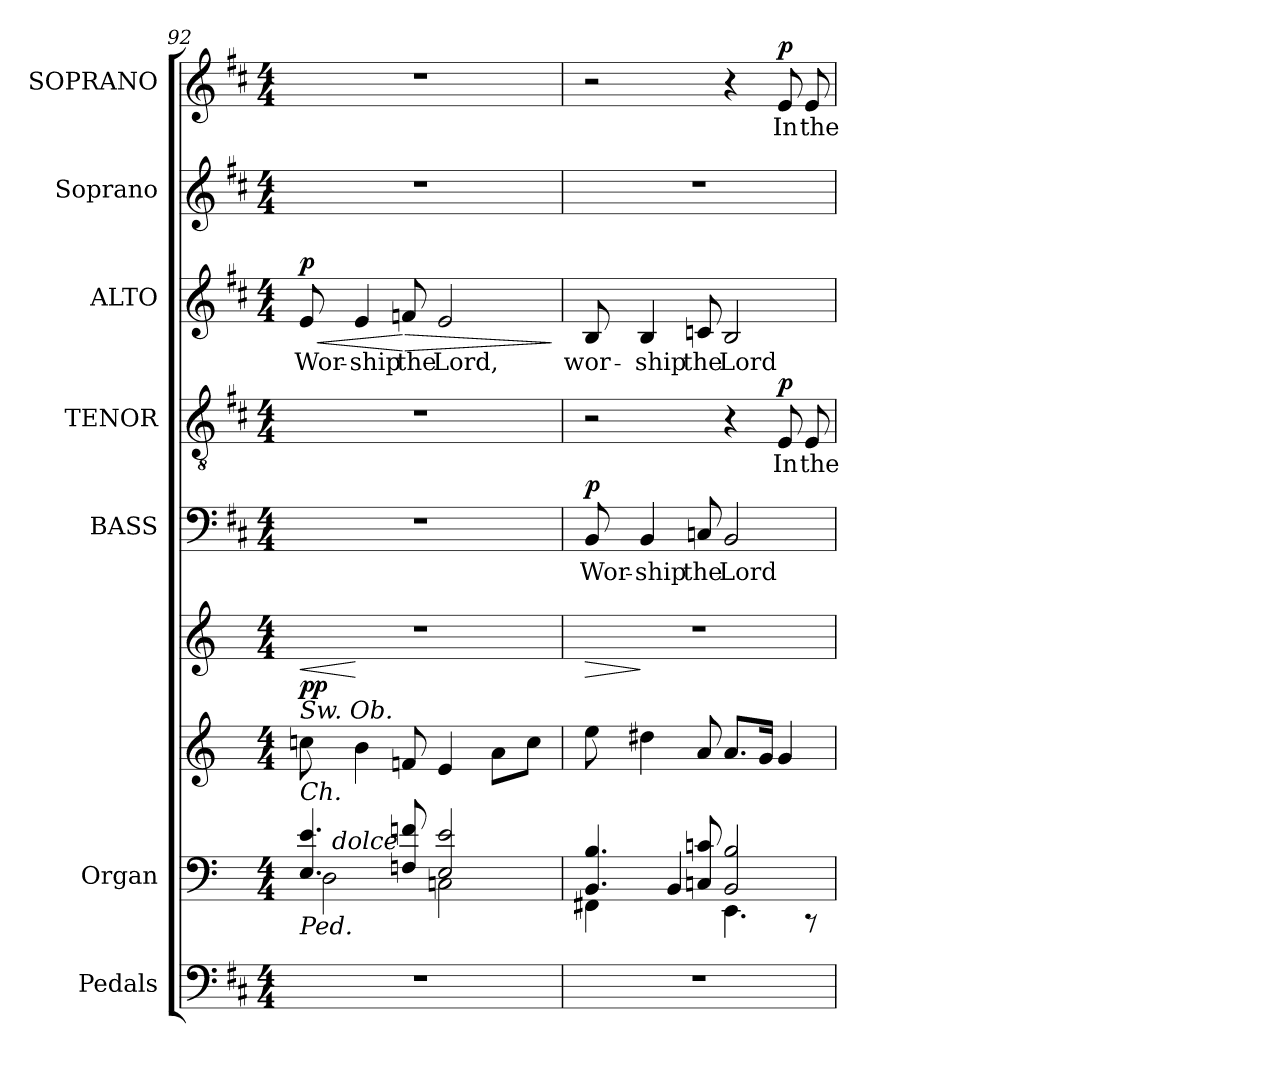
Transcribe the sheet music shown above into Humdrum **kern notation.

**kern	**kern	**kern	**kern	**dynam	**kern	**text	**dynam	**kern	**text	**dynam	**kern	**text	**dynam	**kern	**kern	**text	**dynam
*part7	*part6	*part6	*part6	*part6	*part5	*part5	*part5	*part4	*part4	*part4	*part3	*part3	*part3	*part2	*part1	*part1	*part1
*staff9	*staff8	*staff7	*staff6	*staff6/7/8	*staff5	*staff5	*staff5	*staff4	*staff4	*staff4	*staff3	*staff3	*staff3	*staff2	*staff1	*staff1	*staff1
*I"Pedals	*I"Organ	*	*	*	*I"BASS	*	*	*I"TENOR	*	*	*I"ALTO	*	*	*I"Soprano	*I"SOPRANO	*	*
*I'Ped.	*I'Org.	*	*	*	*I'B.	*	*	*I'T.	*	*	*I'A.	*	*	*I'S.	*I'S.	*	*
*clefF4	*clefF4	*clefG2	*clefG2	*	*clefF4	*	*	*clefGv2	*	*	*clefG2	*	*	*clefG2	*clefG2	*	*
*	*	*	*	*	*	*	*	*ITrd7c12	*	*	*	*	*	*	*	*	*
*k[f#c#]	*k[]	*k[]	*k[]	*	*k[f#c#]	*	*	*k[f#c#]	*	*	*k[f#c#]	*	*	*k[f#c#]	*k[f#c#]	*	*
*D:	*C:	*C:	*C:	*	*D:	*	*	*D:	*	*	*D:	*	*	*D:	*D:	*	*
*M4/4	*M4/4	*M4/4	*M4/4	*	*M4/4	*	*	*M4/4	*	*	*M4/4	*	*	*M4/4	*M4/4	*	*
=92	=92	=92	=92	=92	=92	=92	=92	=92	=92	=92	=92	=92	=92	=92	=92	=92	=92
*	*^	*	*	*	*	*	*	*	*	*	*	*	*	*	*	*	*
!	!	!	!	!	!LO:HP:b	!	!	!	!	!	!	!	!	!	!	!	!	!
!	!	!	!LO:TX:a:i:t=Sw. Ob.	!	!	!	!	!	!	!	!	!	!	!	!	!	!	!
!	!LO:TX:a:i:t=Ch.	!	!	!	!	!	!	!	!	!	!	!	!	!	!	!	!	!
!	!LO:TX:b:i:t=Ped.	!	!	!	!	!	!	!	!	!	!	!	!	!	!	!	!	!
!	!	!	!	!	!	!	!	!	!	!	!	!	!LO:LY:b:color=#000000	!LO:HP:b	!	!	!	!
*	*	*^	*	*	*	*	*	*	*	*	*	*	*	*	*	*	*	*
1r	4.Ei/ 4.ei	2Di\	16ryy	8ccni\	1r	< pp	1r	.	.	1r	.	.	8ei/	Wor-	< p	1r	1r	.	.
.	.	.	128ryy	.	.	.	.	.	.	.	.	.	.	.	.	.	.	.	.
!	!	!	!LO:TX:a:i:t=dolce	!	!	!	!	!	!	!	!	!	!	!	!	!	!	!	!
.	.	.	2ryy	.	.	.	.	.	.	.	.	.	.	.	.	.	.	.	.
!	!	!	!	!	!	!	!	!	!	!	!	!	!	!LO:LY:b:color=#000000	!	!	!	!	!
.	.	.	.	4bi\	.	[	.	.	.	.	.	.	4ei/	-ship	.	.	.	.	.
!	!	!	!	!	!	!	!	!	!	!	!	!	!	!LO:LY:b:color=#000000	!LO:HP:n=1:b	!	!	!	!
.	8Fni/ 8fni	.	.	8fni/	.	.	.	.	.	.	.	.	8fni/	the	[ >	.	.	.	.
!	!	!	!	!	!	!	!	!	!	!	!	!	!	!LO:LY:b:color=#000000	!	!	!	!	!
.	2Ei/ 2ei	2Cni\	.	4ei/	.	.	.	.	.	.	.	.	2ei/	Lord,	.	.	.	.	.
.	.	.	4ryy	.	.	.	.	.	.	.	.	.	.	.	.	.	.	.	.
.	.	.	.	8ai\L	.	.	.	.	.	.	.	.	.	.	.	.	.	.	.
.	.	.	8ryy	.	.	.	.	.	.	.	.	.	.	.	.	.	.	.	.
.	.	.	.	8cci\J	.	.	.	.	.	.	.	.	.	.	.	.	.	.	.
.	.	.	32..ryy	.	.	.	.	.	.	.	.	.	.	.	.	.	.	.	.
.	.	.	.	.	.	.	.	.	.	.	.	.	.	.	]	.	.	.	.
=93	=93	=93	=93	=93	=93	=93	=93	=93	=93	=93	=93	=93	=93	=93	=93	=93	=93	=93	=93
!	!	!	!	!	!	!LO:HP:b	!	!	!	!	!	!	!	!	!	!	!	!	!
*	*	*v	*v	*	*	*	*	*	*	*	*	*	*	*	*	*	*	*	*
*	*	*^	*	*	*	*	*	*	*	*	*	*	*	*	*	*	*	*
!	!	!	!	!	!	!	!	!LO:LY:b:color=#000000	!	!	!	!	!	!	!	!	!	!	!
*	*	*v	*v	*	*	*	*	*	*	*	*	*	*	*	*	*	*	*	*
*	*	*^	*	*	*	*	*	*	*	*	*	*	*	*	*	*	*	*
!	!	!	!	!	!	!	!	!	!	!	!	!	!	!LO:LY:b:color=#000000	!	!	!	!	!
*	*	*v	*v	*	*	*	*	*	*	*	*	*	*	*	*	*	*	*	*
1r	4.BBi/ 4.Bi	4FF#Xi\	8eei\	1r	>	8BBi/	Wor-	p	2r	.	.	8Bi/	wor-	.	1r	2r	.	.
!	!	!	!	!	!	!	!LO:LY:b:color=#000000	!	!	!	!	!	!	!	!	!	!	!
!	!	!	!	!	!	!	!	!	!	!	!	!	!LO:LY:b:color=#000000	!	!	!	!	!
.	.	.	4dd#Xi\	.	]	4BBi/	-ship	.	.	.	.	4Bi/	-ship	.	.	.	.	.
.	.	4BBi/	.	.	.	.	.	.	.	.	.	.	.	.	.	.	.	.
!	!	!	!	!	!	!	!LO:LY:b:color=#000000	!	!	!	!	!	!	!	!	!	!	!
!	!	!	!	!	!	!	!	!	!	!	!	!	!LO:LY:b:color=#000000	!	!	!	!	!
.	8Cni/ 8cni	.	8ai/	.	.	8Cni/	the	.	.	.	.	8cni/	the	.	.	.	.	.
!	!	!	!	!	!	!	!LO:LY:b:color=#000000	!	!	!	!	!	!	!	!	!	!	!
!	!	!	!	!	!	!	!	!	!	!	!	!	!LO:LY:b:color=#000000	!	!	!	!	!
.	2BBi/ 2Bi	4.EEi\	8.ai/L	.	.	2BBi/	Lord	.	4r	.	.	2Bi/	Lord	.	.	4r	.	.
.	.	.	16gi/Jk	.	.	.	.	.	.	.	.	.	.	.	.	.	.	.
!	!	!	!	!	!	!	!	!	!	!LO:LY:b:color=#000000	!	!	!	!	!	!	!	!
!	!	!	!	!	!	!	!	!	!	!	!	!	!	!	!	!	!LO:LY:b:color=#000000	!
.	.	.	4gi/	.	.	.	.	.	8EEi/	In	p	.	.	.	.	8ei/	In	p
!	!	!	!	!	!	!	!	!	!	!LO:LY:b:color=#000000	!	!	!	!	!	!	!	!
!	!	!	!	!	!	!	!	!	!	!	!	!	!	!	!	!	!LO:LY:b:color=#000000	!
.	.	8r	.	.	.	.	.	.	8EEi/	the	.	.	.	.	.	8ei/	the	.
*	*v	*v	*	*	*	*	*	*	*	*	*	*	*	*	*	*	*	*
=	=	=	=	=	=	=	=	=	=	=	=	=	=	=	=	=	=
*-	*-	*-	*-	*-	*-	*-	*-	*-	*-	*-	*-	*-	*-	*-	*-	*-	*-
